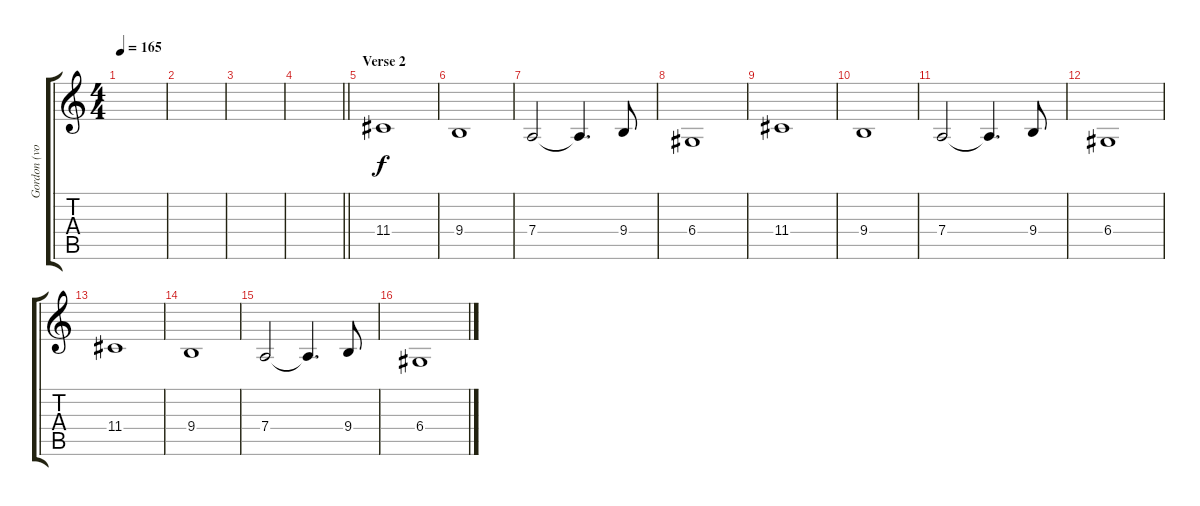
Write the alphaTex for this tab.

\track ("Gordon (voice)" "Gordon (vo") {instrument choiraahs}
\staff {score tabs}
\tuning (E4 B3 G3 D3 A2 E2) {hide}
\ts (4 4)
\tempo 165
\clef g2
\ks c
|
|
|
\barLineRight lightlight
|
\section ("" "Verse 2")
11.4.1 |
9.4.1 |
7.4.2 7.4{t}.4{d} 9.4.8 |
6.4.1 |
11.4.1 |
9.4.1 |
7.4.2 7.4{t}.4{d} 9.4.8 |
6.4.1 |
11.4.1 |
9.4.1 |
7.4.2 7.4{t}.4{d} 9.4.8 |
6.4.1
